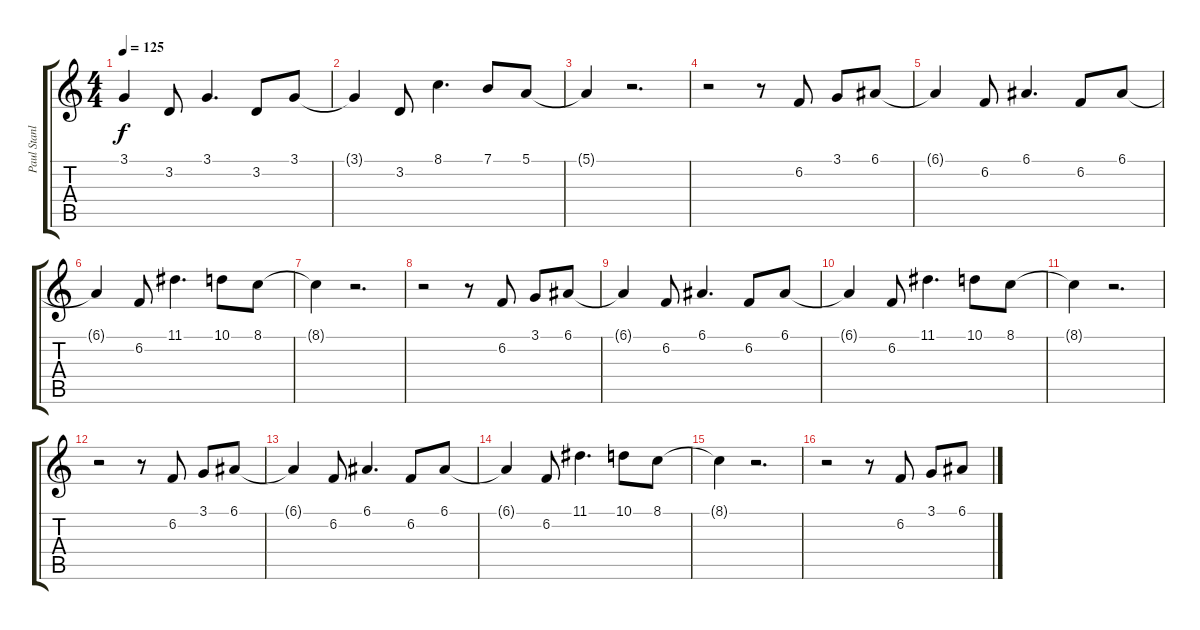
\track ("Paul Stanley" "Paul Stanl") {instrument synthbrass1}
\staff {score tabs}
\tuning (E4 B3 G3 D3 A2 E2) {hide}
\ts (4 4)
\tempo 125
\clef g2
\ks c
3.1{t}.4{dy f} 3.2.8 3.1.4{d} 3.2.8 3.1.8 |
3.1{t}.4 3.2.8 8.1.4{d} 7.1.8 5.1.8 |
5.1{t}.4 r.2{d} |
r.2 r.8 6.2.8 3.1.8 6.1.8 |
6.1{t}.4 6.2.8 6.1.4{d} 6.2.8 6.1.8 |
6.1{t}.4 6.2.8 11.1.4{d} 10.1.8 8.1.8 |
8.1{t}.4 r.2{d} |
r.2 r.8 6.2.8 3.1.8 6.1.8 |
6.1{t}.4 6.2.8 6.1.4{d} 6.2.8 6.1.8 |
6.1{t}.4 6.2.8 11.1.4{d} 10.1.8 8.1.8 |
8.1{t}.4 r.2{d} |
r.2 r.8 6.2.8 3.1.8 6.1.8 |
6.1{t}.4{volume 13} 6.2.8 6.1.4{d} 6.2.8 6.1.8 |
6.1{t}.4{volume 10} 6.2.8 11.1.4{d} 10.1.8 8.1.8 |
8.1{t}.4{volume 8} r.2{d} |
r.2 r.8{volume 6} 6.2.8 3.1.8 6.1.8
